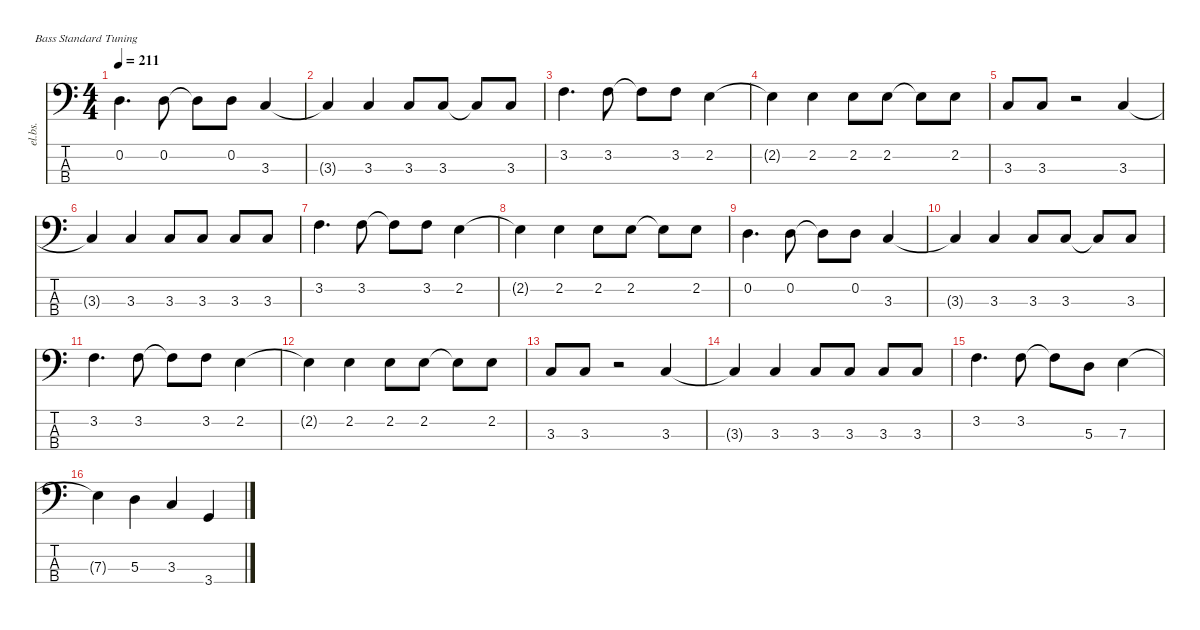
\defaultSystemsLayout 4
\hideDynamics
\bracketExtendMode nobrackets
\otherSystemsTrackNameOrientation horizontal
\track ("Bass" "el.bs.") {instrument electricbassfinger}
\staff {score tabs}
\tuning (G2 D2 A1 E1)
\ts (4 4)
\tempo 211
\clef f4
\ks c
0.2.4{d dy ff} 0.2.8 0.2{t}.8 0.2.8 3.3.4 |
3.3{t}.4 3.3.4 3.3.8 3.3.8 3.3{t}.8 3.3.8 |
3.2.4{d} 3.2.8 3.2{t}.8 3.2.8 2.2.4 |
2.2{t}.4 2.2.4 2.2.8 2.2.8 2.2{t}.8 2.2.8 |
3.3.8 3.3.8 r.2 3.3.4 |
3.3{t}.4 3.3.4 3.3.8 3.3.8 3.3.8 3.3.8 |
3.2.4{d} 3.2.8 3.2{t}.8 3.2.8 2.2.4 |
2.2{t}.4 2.2.4 2.2.8 2.2.8 2.2{t}.8 2.2.8 |
0.2.4{d} 0.2.8 0.2{t}.8 0.2.8 3.3.4 |
3.3{t}.4 3.3.4 3.3.8 3.3.8 3.3{t}.8 3.3.8 |
3.2.4{d} 3.2.8 3.2{t}.8 3.2.8 2.2.4 |
2.2{t}.4 2.2.4 2.2.8 2.2.8 2.2{t}.8 2.2.8 |
3.3.8 3.3.8 r.2 3.3.4 |
3.3{t}.4 3.3.4 3.3.8 3.3.8 3.3.8 3.3.8 |
3.2.4{d} 3.2.8 3.2{t}.8 5.3.8 7.3.4 |
7.3{t}.4 5.3.4 3.3.4 3.4.4
